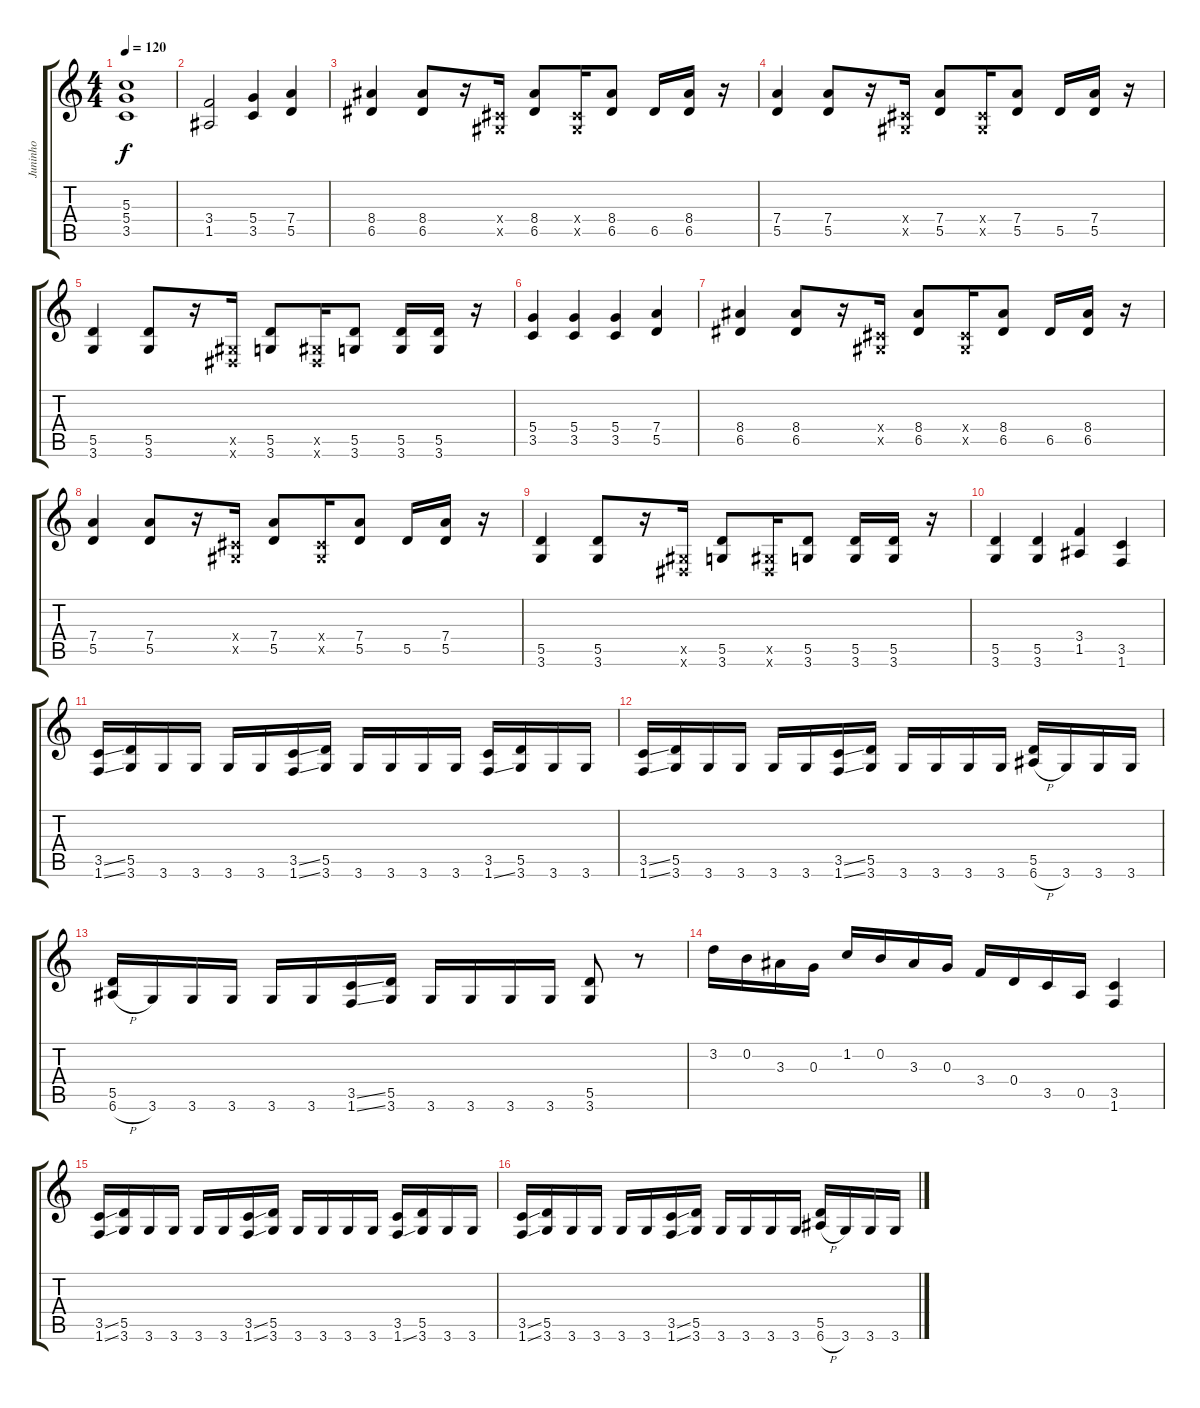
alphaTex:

\track ("Juninho" "Juninho") {instrument distortionguitar}
\staff {score tabs}
\tuning (E4 B3 G3 D3 A2 E2) {hide}
\ts (4 4)
\tempo 120
\clef g2
\ks c
(5.3 5.4 3.5).1{dy f} |
(3.4 1.5).2 (5.4 3.5).4 (7.4 5.5).4 |
(8.4 6.5).4 (8.4 6.5).8 r.16 (-1.4{x} -1.5{x}).16 (8.4 6.5).8 (-1.4{x} -1.5{x}).16 (8.4 6.5).8 6.5.16 (8.4 6.5).16 r.16 |
(7.4 5.5).4 (7.4 5.5).8 r.16 (-1.4{x} -1.5{x}).16 (7.4 5.5).8 (-1.4{x} -1.5{x}).16 (7.4 5.5).8 5.5.16 (7.4 5.5).16 r.16 |
(5.5 3.6).4 (5.5 3.6).8 r.16 (-1.5{x} -1.6{x}).16 (5.5 3.6).8 (-1.5{x} -1.6{x}).16 (5.5 3.6).8 (5.5 3.6).16 (5.5 3.6).16 r.16 |
(5.4 3.5).4 (5.4 3.5).4 (5.4 3.5).4 (7.4 5.5).4 |
(8.4 6.5).4 (8.4 6.5).8 r.16 (-1.4{x} -1.5{x}).16 (8.4 6.5).8 (-1.4{x} -1.5{x}).16 (8.4 6.5).8 6.5.16 (8.4 6.5).16 r.16 |
(7.4 5.5).4 (7.4 5.5).8 r.16 (-1.4{x} -1.5{x}).16 (7.4 5.5).8 (-1.4{x} -1.5{x}).16 (7.4 5.5).8 5.5.16 (7.4 5.5).16 r.16 |
(5.5 3.6).4 (5.5 3.6).8 r.16 (-1.5{x} -1.6{x}).16 (5.5 3.6).8 (-1.5{x} -1.6{x}).16 (5.5 3.6).8 (5.5 3.6).16 (5.5 3.6).16 r.16 |
(5.5 3.6).4 (5.5 3.6).4 (3.4 1.5).4 (3.5 1.6).4 |
(3.5{ss} 1.6{ss}).16 (5.5 3.6).16 3.6.16 3.6.16 3.6.16 3.6.16 (3.5{ss} 1.6{ss}).16 (5.5 3.6).16 3.6.16 3.6.16 3.6.16 3.6.16 (3.5 1.6{ss}).16 (5.5 3.6).16 3.6.16 3.6.16 |
(3.5{ss} 1.6{ss}).16 (5.5 3.6).16 3.6.16 3.6.16 3.6.16 3.6.16 (3.5{ss} 1.6{ss}).16 (5.5 3.6).16 3.6.16 3.6.16 3.6.16 3.6.16 (5.5 6.6{h}).16 3.6.16 3.6.16 3.6.16 |
(5.5 6.6{h}).16 3.6.16 3.6.16 3.6.16 3.6.16 3.6.16 (3.5{ss} 1.6{ss}).16 (5.5 3.6).16 3.6.16 3.6.16 3.6.16 3.6.16 (5.5 3.6).8 r.8 |
3.2.16 0.2.16 3.3.16 0.3.16 1.2.16 0.2.16 3.3.16 0.3.16 3.4.16 0.4.16 3.5.16 0.5.16 (3.5 1.6).4 |
(3.5{ss} 1.6{ss}).16 (5.5 3.6).16 3.6.16 3.6.16 3.6.16 3.6.16 (3.5{ss} 1.6{ss}).16 (5.5 3.6).16 3.6.16 3.6.16 3.6.16 3.6.16 (3.5 1.6{ss}).16 (5.5 3.6).16 3.6.16 3.6.16 |
(3.5{ss} 1.6{ss}).16 (5.5 3.6).16 3.6.16 3.6.16 3.6.16 3.6.16 (3.5{ss} 1.6{ss}).16 (5.5 3.6).16 3.6.16 3.6.16 3.6.16 3.6.16 (5.5 6.6{h}).16 3.6.16 3.6.16 3.6.16
